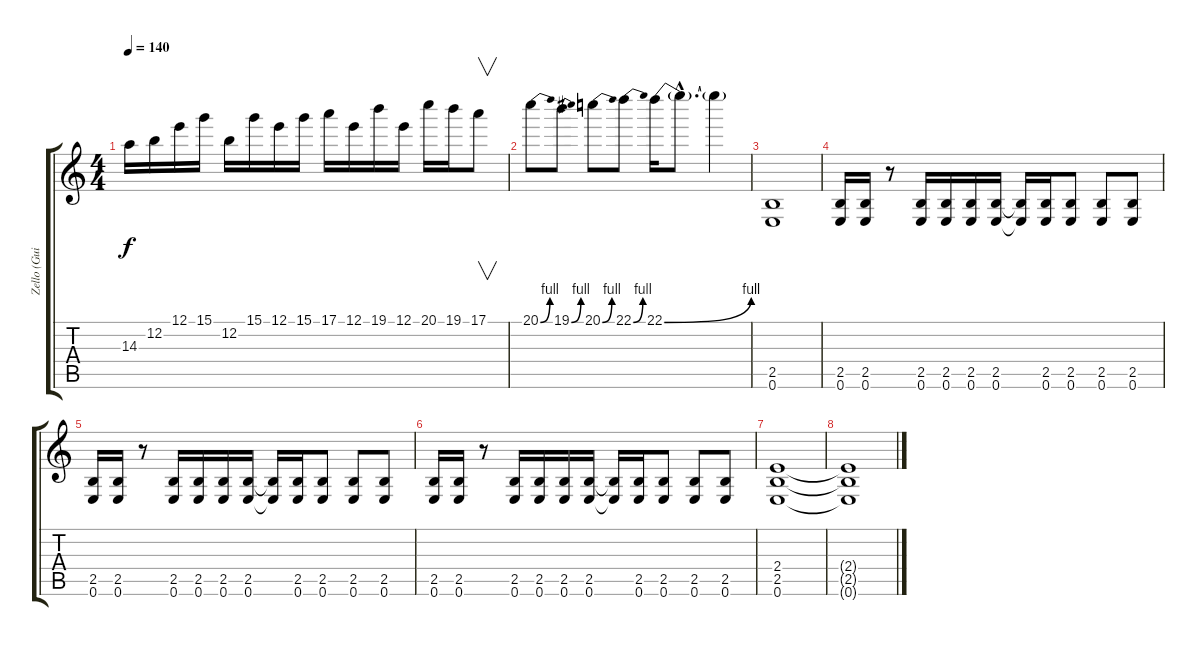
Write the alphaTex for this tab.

\track ("Zello (Guitar 2)" "Zello (Gui") {instrument distortionguitar}
\staff {score tabs}
\tuning (E4 B3 G3 D3 A2 E2) {hide}
\ts (4 4)
\tempo 140
\clef g2
\ks c
14.3.16{dy f} 12.2.16 12.1.16 15.1.16 12.2.16 15.1.16 12.1.16 15.1.16 17.1.16 12.1.16 19.1.16 12.1.16 20.1.16 19.1.16 17.1.8{v} |
20.1{be (bend 0 0 60 4)}.8 19.1{be (bend 0 0 60 4)}.8 20.1{be (bend 0 0 60 4)}.8 22.1{be (bend 0 0 60 4)}.8 22.1{be (bend 0 0 60 4)}.16 22.1{hac t}.8{d} 22.1{t}.4 |
(2.5 0.6).1 |
(2.5 0.6).16 (2.5 0.6).16 r.8 (2.5 0.6).16 (2.5 0.6).16 (2.5 0.6).16 (2.5 0.6).16 (2.5{t} 0.6{t}).16 (2.5 0.6).16 (2.5 0.6).8 (2.5 0.6).8 (2.5 0.6).8 |
(2.5 0.6).16 (2.5 0.6).16 r.8 (2.5 0.6).16 (2.5 0.6).16 (2.5 0.6).16 (2.5 0.6).16 (2.5{t} 0.6{t}).16 (2.5 0.6).16 (2.5 0.6).8 (2.5 0.6).8 (2.5 0.6).8 |
(2.5 0.6).16 (2.5 0.6).16 r.8 (2.5 0.6).16 (2.5 0.6).16 (2.5 0.6).16 (2.5 0.6).16 (2.5{t} 0.6{t}).16 (2.5 0.6).16 (2.5 0.6).8 (2.5 0.6).8 (2.5 0.6).8 |
(2.4 2.5 0.6).1 |
(2.4{t} 2.5{t} 0.6{t}).1
